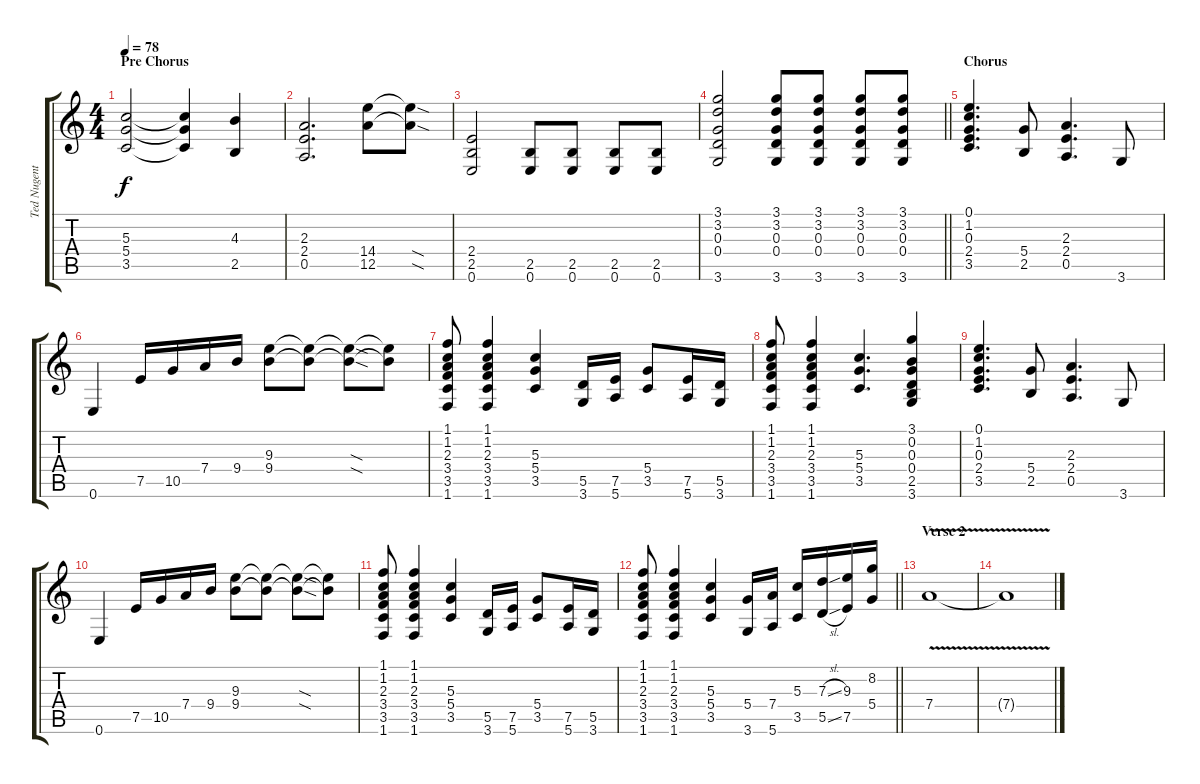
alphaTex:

\track ("Ted Nugent" "Ted Nugent") {instrument overdrivenguitar}
\staff {score tabs}
\tuning (E4 B3 G3 D3 A2 E2) {hide}
\ts (4 4)
\section ("" "Pre Chorus")
\tempo 78
\clef g2
\ks c
(5.3 5.4 3.5).2{dy f} (5.3{t} 5.4{t} 3.5{t}).4 (4.3 2.5).4 |
(2.3 2.4 0.5).2{d} (14.4 12.5).8 (14.4{sod t} 12.5{sod t}).8 |
(2.4 2.5 0.6).2 (2.5 0.6).8 (2.5 0.6).8 (2.5 0.6).8 (2.5 0.6).8 |
\barLineRight lightlight
(3.1 3.2 0.3 0.4 3.6).2 (3.1 3.2 0.3 0.4 3.6).8 (3.1 3.2 0.3 0.4 3.6).8 (3.1 3.2 0.3 0.4 3.6).8 (3.1 3.2 0.3 0.4 3.6).8 |
\section ("" "Chorus")
(0.1 1.2 0.3 2.4 3.5).4{d} (5.4 2.5).8 (2.3 2.4 0.5).4{d} 3.6.8 |
0.6.4 7.5.16 10.5.16 7.4.16 9.4.16 (9.3 9.4).8 (9.3{t} 9.4{t}).8 (9.3{sod t} 9.4{sod t}).8 (9.3{t} 9.4{t}).8 |
(1.1 1.2 2.3 3.4 3.5 1.6).8 (1.1 1.2 2.3 3.4 3.5 1.6).4 (5.3 5.4 3.5).4 (5.5 3.6).16 (7.5 5.6).16 (5.4 3.5).8 (7.5 5.6).16 (5.5 3.6).16 |
(1.1 1.2 2.3 3.4 3.5 1.6).8 (1.1 1.2 2.3 3.4 3.5 1.6).4 (5.3 5.4 3.5).4{d} (3.1 0.2 0.3 0.4 2.5 3.6).4 |
(0.1 1.2 0.3 2.4 3.5).4{d} (5.4 2.5).8 (2.3 2.4 0.5).4{d} 3.6.8 |
0.6.4 7.5.16 10.5.16 7.4.16 9.4.16 (9.3 9.4).8 (9.3{t} 9.4{t}).8 (9.3{sod t} 9.4{sod t}).8 (9.3{t} 9.4{t}).8 |
(1.1 1.2 2.3 3.4 3.5 1.6).8 (1.1 1.2 2.3 3.4 3.5 1.6).4 (5.3 5.4 3.5).4 (5.5 3.6).16 (7.5 5.6).16 (5.4 3.5).8 (7.5 5.6).16 (5.5 3.6).16 |
\barLineRight lightlight
(1.1 1.2 2.3 3.4 3.5 1.6).8 (1.1 1.2 2.3 3.4 3.5 1.6).4 (5.3 5.4 3.5).4 (5.4 3.6).16 (7.4 5.6).16 (5.3 3.5).16 (7.3{sl} 5.5{sl}).16 (9.3 7.5).16 (8.2 5.4).16 |
\section ("" "Verse 2 ")
7.4{v}.1 |
7.4{t}.1
